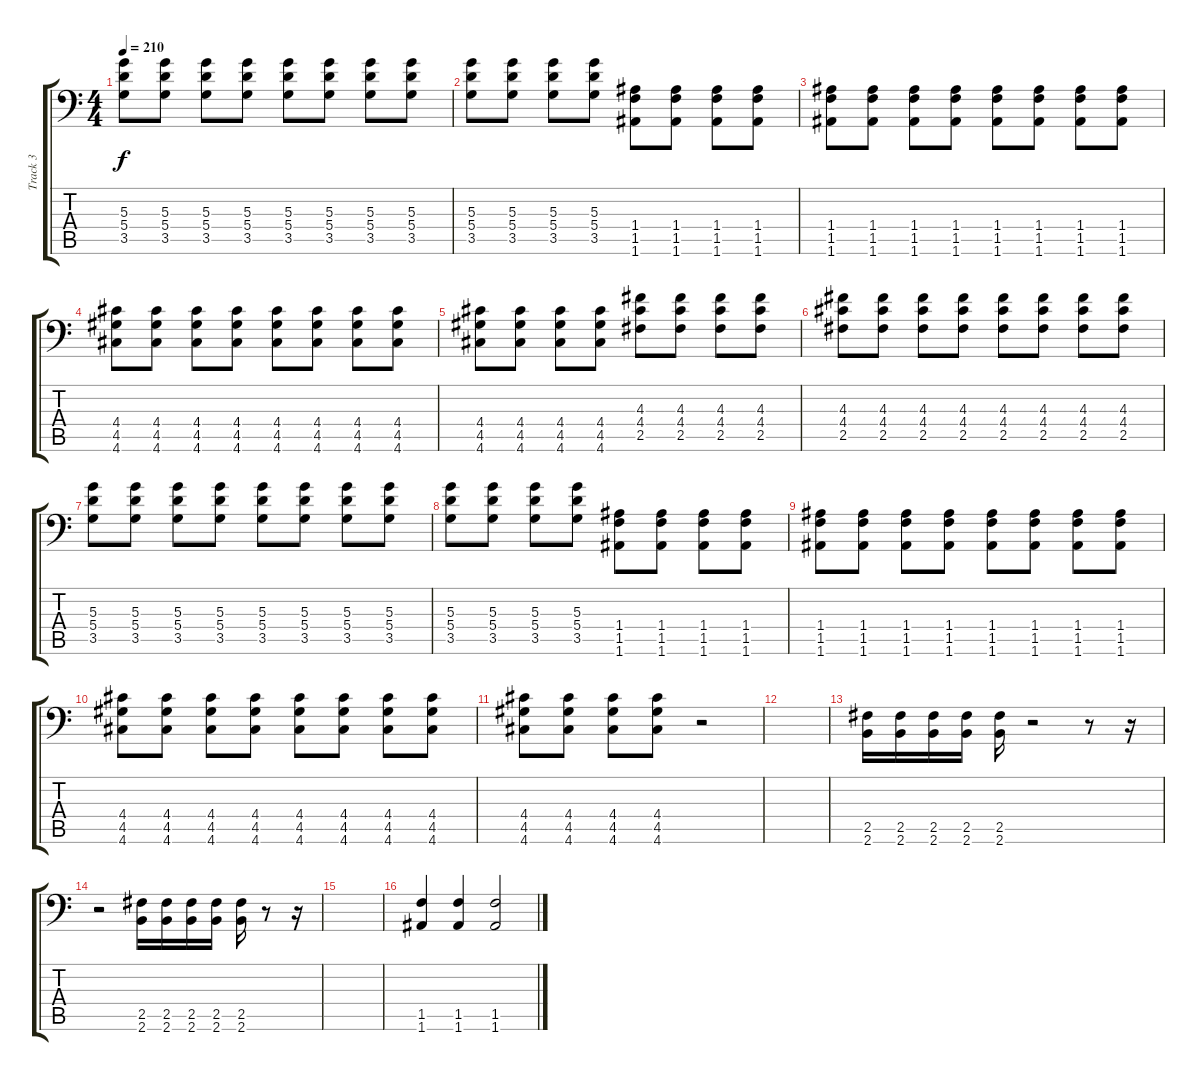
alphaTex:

\track ("Track 3" "Track 3") {instrument distortionguitar}
\staff {score tabs}
\tuning (B3 Gb3 D3 A2 E2 A1) {hide}
\ts (4 4)
\tempo 210
\clef f4
\ks c
(5.3 5.4 3.5).8{dy f} (5.3 5.4 3.5).8 (5.3 5.4 3.5).8 (5.3 5.4 3.5).8 (5.3 5.4 3.5).8 (5.3 5.4 3.5).8 (5.3 5.4 3.5).8 (5.3 5.4 3.5).8 |
(5.3 5.4 3.5).8 (5.3 5.4 3.5).8 (5.3 5.4 3.5).8 (5.3 5.4 3.5).8 (1.4 1.5 1.6).8 (1.4 1.5 1.6).8 (1.4 1.5 1.6).8 (1.4 1.5 1.6).8 |
(1.4 1.5 1.6).8 (1.4 1.5 1.6).8 (1.4 1.5 1.6).8 (1.4 1.5 1.6).8 (1.4 1.5 1.6).8 (1.4 1.5 1.6).8 (1.4 1.5 1.6).8 (1.4 1.5 1.6).8 |
(4.4 4.5 4.6).8 (4.4 4.5 4.6).8 (4.4 4.5 4.6).8 (4.4 4.5 4.6).8 (4.4 4.5 4.6).8 (4.4 4.5 4.6).8 (4.4 4.5 4.6).8 (4.4 4.5 4.6).8 |
(4.4 4.5 4.6).8 (4.4 4.5 4.6).8 (4.4 4.5 4.6).8 (4.4 4.5 4.6).8 (4.3 4.4 2.5).8 (4.3 4.4 2.5).8 (4.3 4.4 2.5).8 (4.3 4.4 2.5).8 |
(4.3 4.4 2.5).8 (4.3 4.4 2.5).8 (4.3 4.4 2.5).8 (4.3 4.4 2.5).8 (4.3 4.4 2.5).8 (4.3 4.4 2.5).8 (4.3 4.4 2.5).8 (4.3 4.4 2.5).8 |
(5.3 5.4 3.5).8 (5.3 5.4 3.5).8 (5.3 5.4 3.5).8 (5.3 5.4 3.5).8 (5.3 5.4 3.5).8 (5.3 5.4 3.5).8 (5.3 5.4 3.5).8 (5.3 5.4 3.5).8 |
(5.3 5.4 3.5).8 (5.3 5.4 3.5).8 (5.3 5.4 3.5).8 (5.3 5.4 3.5).8 (1.4 1.5 1.6).8 (1.4 1.5 1.6).8 (1.4 1.5 1.6).8 (1.4 1.5 1.6).8 |
(1.4 1.5 1.6).8 (1.4 1.5 1.6).8 (1.4 1.5 1.6).8 (1.4 1.5 1.6).8 (1.4 1.5 1.6).8 (1.4 1.5 1.6).8 (1.4 1.5 1.6).8 (1.4 1.5 1.6).8 |
(4.4 4.5 4.6).8 (4.4 4.5 4.6).8 (4.4 4.5 4.6).8 (4.4 4.5 4.6).8 (4.4 4.5 4.6).8 (4.4 4.5 4.6).8 (4.4 4.5 4.6).8 (4.4 4.5 4.6).8 |
(4.4 4.5 4.6).8 (4.4 4.5 4.6).8 (4.4 4.5 4.6).8 (4.4 4.5 4.6).8 r.2 |
|
(2.5 2.6).16 (2.5 2.6).16 (2.5 2.6).16 (2.5 2.6).16 (2.5 2.6).16 r.2 r.8 r.16 |
r.2 (2.5 2.6).16 (2.5 2.6).16 (2.5 2.6).16 (2.5 2.6).16 (2.5 2.6).16 r.8 r.16 |
|
(1.5 1.6).4 (1.5 1.6).4 (1.5 1.6).2
